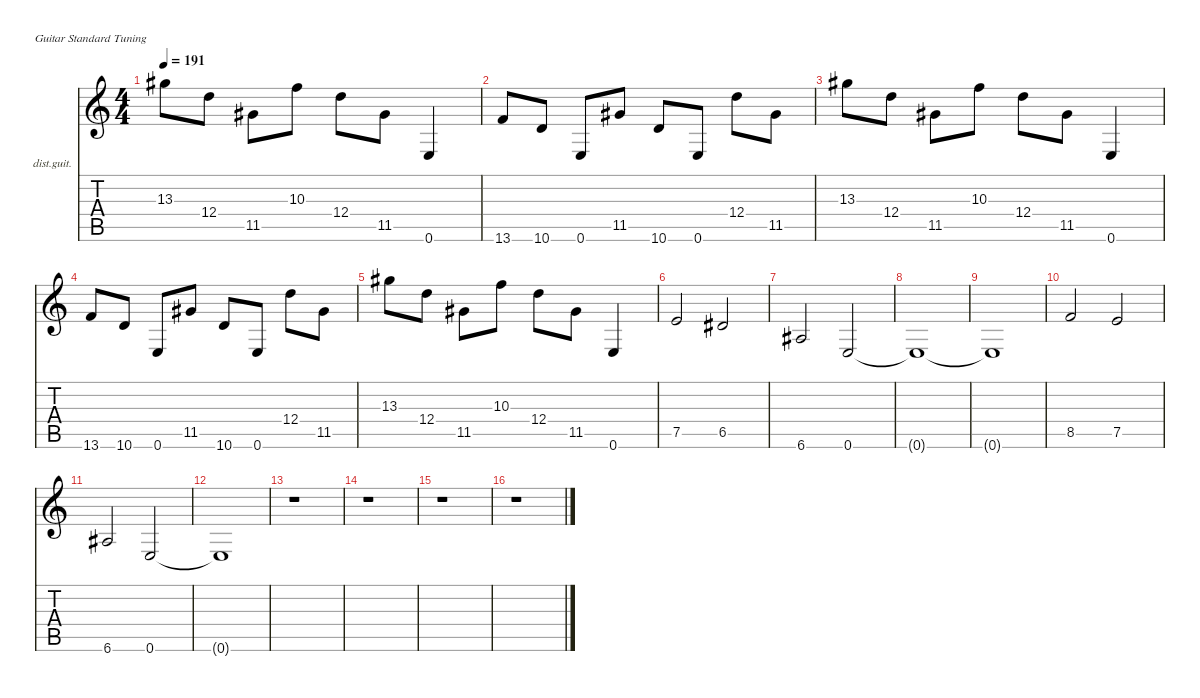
\defaultSystemsLayout 4
\hideDynamics
\bracketExtendMode nobrackets
\firstSystemTrackNameOrientation horizontal
\otherSystemsTrackNameOrientation horizontal
\track ("Guitar 1" "dist.guit.") {mute instrument distortionguitar}
\staff {score tabs}
\tuning (E4 B3 G3 D3 A2 E2)
\ts (4 4)
\tempo 191
\clef g2
\ks c
13.3{acc #}.8{dy f beam Down} 12.4.8{beam Down} 11.5{acc #}.8{beam Down} 10.3.8{beam Down} 12.4.8{beam Down} 11.5{acc #}.8{beam Down} 0.6.4{beam Up} |
13.6.8{beam Up} 10.6.8{beam Up} 0.6.8{beam Up} 11.5{acc #}.8{beam Up} 10.6.8{beam Up} 0.6.8{beam Up} 12.4.8{beam Down} 11.5{acc #}.8{beam Down} |
13.3{acc #}.8{beam Down} 12.4.8{beam Down} 11.5{acc #}.8{beam Down} 10.3.8{beam Down} 12.4.8{beam Down} 11.5{acc #}.8{beam Down} 0.6.4{beam Up} |
13.6.8{beam Up} 10.6.8{beam Up} 0.6.8{beam Up} 11.5{acc #}.8{beam Up} 10.6.8{beam Up} 0.6.8{beam Up} 12.4.8{beam Down} 11.5{acc #}.8{beam Down} |
13.3{acc #}.8{beam Down} 12.4.8{beam Down} 11.5{acc #}.8{beam Down} 10.3.8{beam Down} 12.4.8{beam Down} 11.5{acc #}.8{beam Down} 0.6.4{beam Up} |
7.5.2{beam Up} 6.5{acc #}.2{beam Up} |
6.6{acc #}.2{beam Up} 0.6.2{beam Up} |
0.6{t}.1{beam Up} |
0.6{t}.1{beam Up} |
8.5.2{beam Up} 7.5.2{beam Up} |
6.6{acc #}.2{beam Up} 0.6.2{beam Up} |
0.6{t}.1{beam Up} |
r.1{beam Down} |
r.1{beam Down} |
r.1{beam Down} |
r.1{beam Down}
